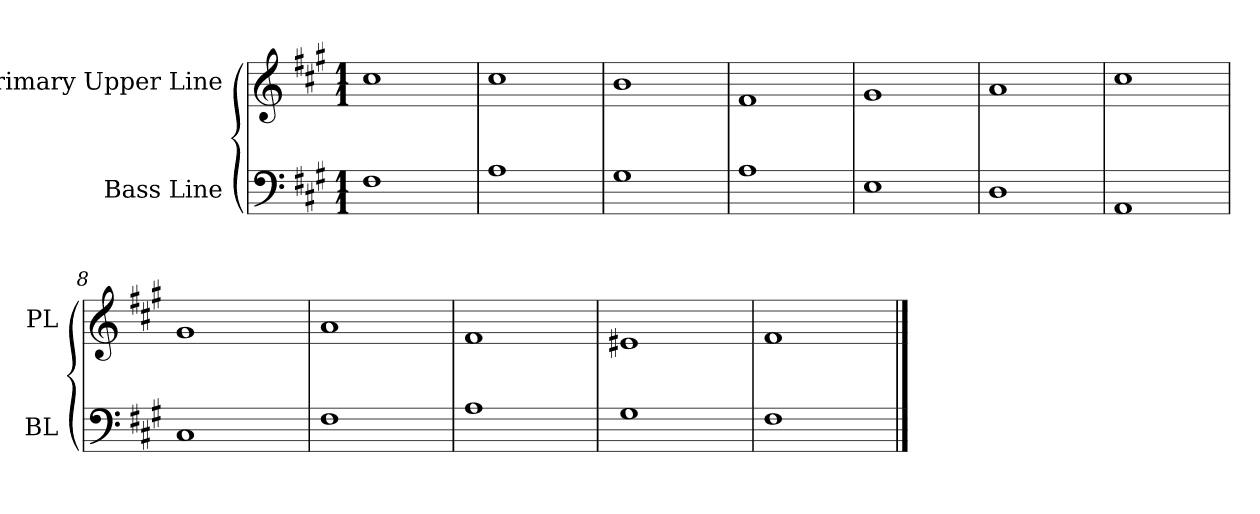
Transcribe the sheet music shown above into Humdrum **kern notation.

**kern	**kern
*part2	*part1
*staff2	*staff1
*I"Bass Line	*I"Primary Upper Line
*I'BL	*I'PL
*clefF4	*clefG2
*k[f#c#g#]	*k[f#c#g#]
*M1/1	*M1/1
=1	=1
1F#	1cc#
=2	=2
1A	1cc#
=3	=3
1G#	1b
=4	=4
1A	1f#
=5	=5
1E	1g#
=6	=6
1D	1a
=7	=7
1AA	1cc#
=8	=8
1C#	1g#
=9	=9
1F#	1a
=10	=10
1A	1f#
=11	=11
1G#	1e#X
=12	=12
1F#	1f#
==	==
*-	*-
